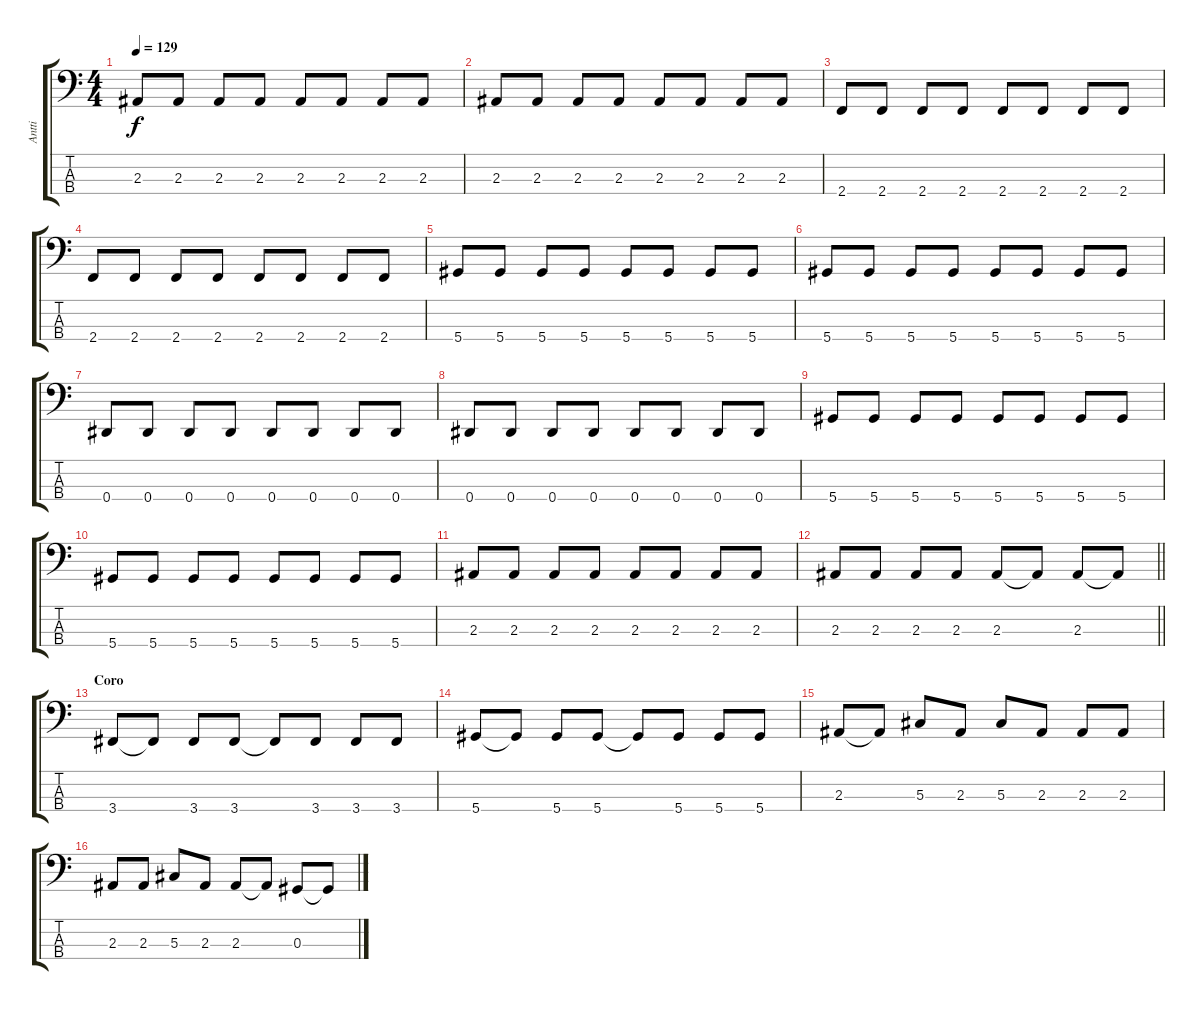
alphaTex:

\track ("Antti" "Antti") {instrument electricbasspick}
\staff {score tabs}
\tuning (Gb2 Db2 Ab1 Eb1) {hide}
\ts (4 4)
\tempo 129
\clef f4
\ks c
2.3.8{dy f} 2.3.8 2.3.8 2.3.8 2.3.8 2.3.8 2.3.8 2.3.8 |
2.3.8 2.3.8 2.3.8 2.3.8 2.3.8 2.3.8 2.3.8 2.3.8 |
2.4.8 2.4.8 2.4.8 2.4.8 2.4.8 2.4.8 2.4.8 2.4.8 |
2.4.8 2.4.8 2.4.8 2.4.8 2.4.8 2.4.8 2.4.8 2.4.8 |
5.4.8 5.4.8 5.4.8 5.4.8 5.4.8 5.4.8 5.4.8 5.4.8 |
5.4.8 5.4.8 5.4.8 5.4.8 5.4.8 5.4.8 5.4.8 5.4.8 |
0.4.8 0.4.8 0.4.8 0.4.8 0.4.8 0.4.8 0.4.8 0.4.8 |
0.4.8 0.4.8 0.4.8 0.4.8 0.4.8 0.4.8 0.4.8 0.4.8 |
5.4.8 5.4.8 5.4.8 5.4.8 5.4.8 5.4.8 5.4.8 5.4.8 |
5.4.8 5.4.8 5.4.8 5.4.8 5.4.8 5.4.8 5.4.8 5.4.8 |
2.3.8 2.3.8 2.3.8 2.3.8 2.3.8 2.3.8 2.3.8 2.3.8 |
\barLineRight lightlight
2.3.8 2.3.8 2.3.8 2.3.8 2.3.8 2.3{t}.8 2.3.8 2.3{t}.8 |
\section ("" "Coro")
3.4.8 3.4{t}.8 3.4.8 3.4.8 3.4{t}.8 3.4.8 3.4.8 3.4.8 |
5.4.8 5.4{t}.8 5.4.8 5.4.8 5.4{t}.8 5.4.8 5.4.8 5.4.8 |
2.3.8 2.3{t}.8 5.3.8 2.3.8 5.3.8 2.3.8 2.3.8 2.3.8 |
2.3.8 2.3.8 5.3.8 2.3.8 2.3.8 2.3{t}.8 0.3.8 0.3{t}.8
